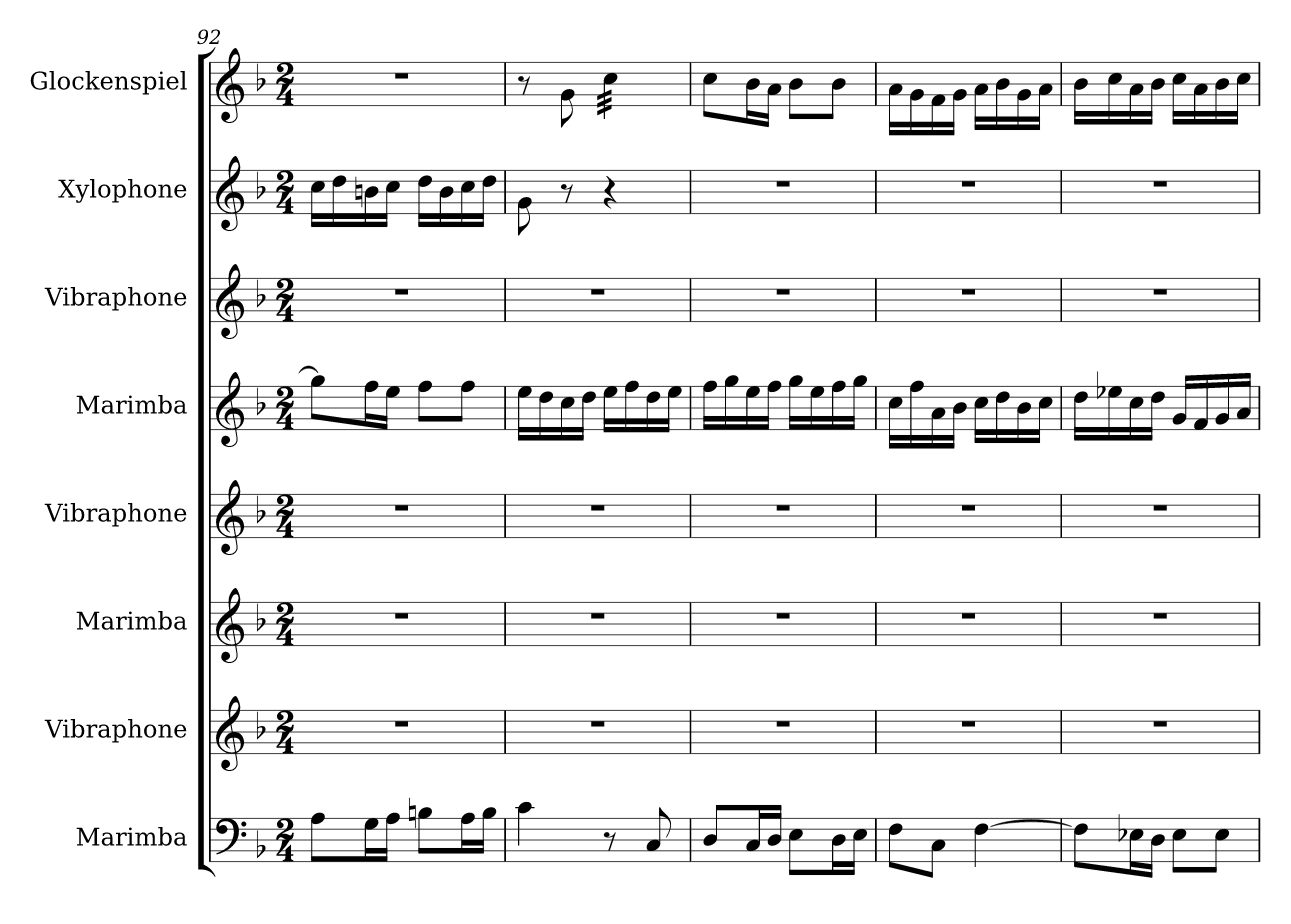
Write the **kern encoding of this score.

**kern	**kern	**kern	**kern	**kern	**kern	**kern	**kern
*part8	*part7	*part6	*part5	*part4	*part3	*part2	*part1
*staff8	*staff7	*staff6	*staff5	*staff4	*staff3	*staff2	*staff1
*I"Marimba	*I"Vibraphone	*I"Marimba	*I"Vibraphone	*I"Marimba	*I"Vibraphone	*I"Xylophone	*I"Glockenspiel
*I'Mrm.	*I'Vib.	*I'Mrm.	*I'Vib.	*I'Mrm.	*I'Vib.	*I'Xyl.	*I'Glock.
!!LO:PB:g=z
*clefF4	*clefG2	*clefG2	*clefG2	*clefG2	*clefG2	*clefG2	*clefG2
*	*	*	*	*	*	*ITrd-7c-12	*ITrd-14c-24
*k[b-]	*k[b-]	*k[b-]	*k[b-]	*k[b-]	*k[b-]	*k[b-]	*k[b-]
*M2/4	*M2/4	*M2/4	*M2/4	*M2/4	*M2/4	*M2/4	*M2/4
=92	=92	=92	=92	=92	=92	=92	=92
8A\L	2r	2r	2r	8gg\L]	2r	16ccc\LL	2r
.	.	.	.	.	.	16ddd\	.
16G\L	.	.	.	16ff\L	.	16bbn\	.
16A\JJ	.	.	.	16ee\JJ	.	16ccc\JJ	.
8Bn\L	.	.	.	8ff\L	.	16ddd\LL	.
.	.	.	.	.	.	16bb\	.
16A\L	.	.	.	8ff\J	.	16ccc\	.
16B\JJ	.	.	.	.	.	16ddd\JJ	.
=93	=93	=93	=93	=93	=93	=93	=93
4c\	2r	2r	2r	16ee\LL	2r	8gg\	8r
.	.	.	.	16dd\	.	.	.
.	.	.	.	16cc\	.	8r	8ggg\
.	.	.	.	16dd\JJ	.	.	.
*	*	*	*	*	*	*	*tremolo
8r	.	.	.	16ee\LL	.	4r	(>32cccc\LLL
.	.	.	.	.	.	.	(>32cccc\
.	.	.	.	16ff\	.	.	(>32cccc\
.	.	.	.	.	.	.	(>32cccc\
8C/	.	.	.	16dd\	.	.	(>32cccc\
.	.	.	.	.	.	.	(>32cccc\
.	.	.	.	16ee\JJ	.	.	(>32cccc\
.	.	.	.	.	.	.	32cccc\JJJ
*	*	*	*	*	*	*	*Xtremolo
=94	=94	=94	=94	=94	=94	=94	=94
8D/L	2r	2r	2r	16ff\LL	2r	2r	8cccc\L)
.	.	.	.	16gg\	.	.	.
16C/L	.	.	.	16ee\	.	.	16bbb-\L
16D/JJ	.	.	.	16ff\JJ	.	.	16aaa\JJ
8E\L	.	.	.	16gg\LL	.	.	8bbb-\L
.	.	.	.	16ee\	.	.	.
16D\L	.	.	.	16ff\	.	.	8bbb-\J
16E\JJ	.	.	.	16gg\JJ	.	.	.
=95	=95	=95	=95	=95	=95	=95	=95
8F\L	2r	2r	2r	16cc\LL	2r	2r	16aaa\LL
.	.	.	.	16ff\	.	.	16ggg\
8C\J	.	.	.	16a\	.	.	16fff\
.	.	.	.	16b-\JJ	.	.	16ggg\JJ
[4F\	.	.	.	16cc\LL	.	.	16aaa\LL
.	.	.	.	16dd\	.	.	16bbb-\
.	.	.	.	16b-\	.	.	16ggg\
.	.	.	.	16cc\JJ	.	.	16aaa\JJ
=96	=96	=96	=96	=96	=96	=96	=96
8F\L]	2r	2r	2r	16dd\LL	2r	2r	16bbb-\LL
.	.	.	.	16ee-X\	.	.	16cccc\
16E-X\L	.	.	.	16cc\	.	.	16aaa\
16D\JJ	.	.	.	16dd\JJ	.	.	16bbb-\JJ
8E-\L	.	.	.	16g/LL	.	.	16cccc\LL
.	.	.	.	16f/	.	.	16aaa\
8E-\J	.	.	.	16g/	.	.	16bbb-\
.	.	.	.	16a/JJ	.	.	16cccc\JJ
=	=	=	=	=	=	=	=
*-	*-	*-	*-	*-	*-	*-	*-
